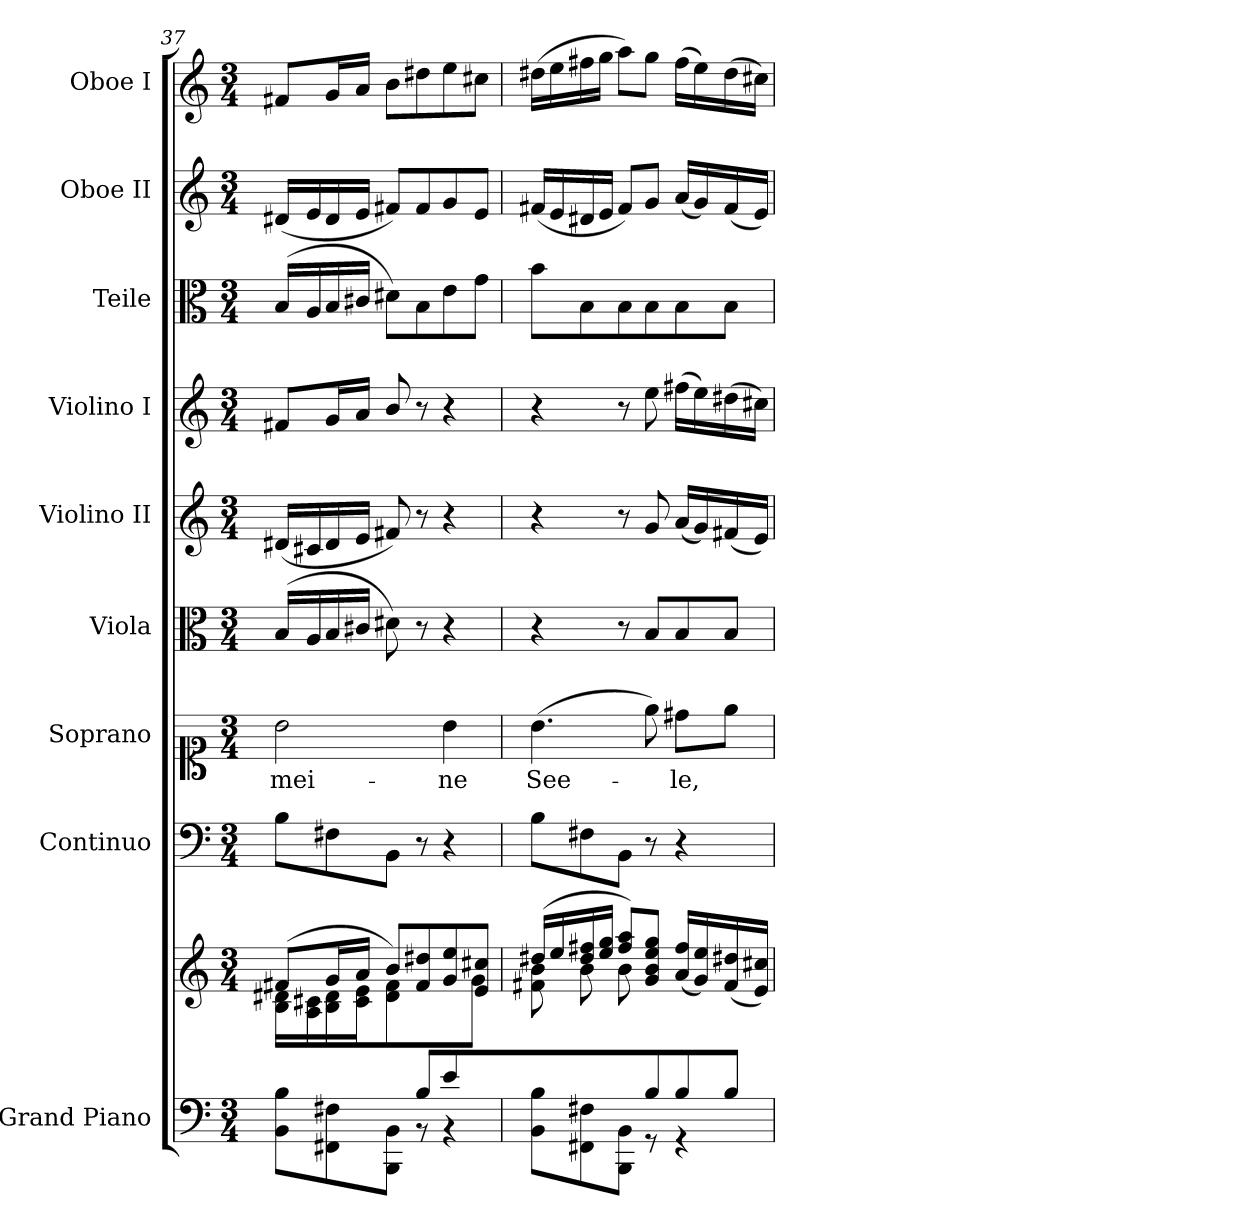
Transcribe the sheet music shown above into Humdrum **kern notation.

**kern	**kern	**kern	**kern	**text	**kern	**kern	**kern	**kern	**kern	**kern
*part9	*part9	*part8	*part7	*part7	*part6	*part5	*part4	*part3	*part2	*part1
*staff10	*staff9	*staff8	*staff7	*staff7	*staff6	*staff5	*staff4	*staff3	*staff2	*staff1
*I"Grand Piano	*	*I"Continuo	*I"Soprano	*	*I"Viola	*I"Violino II	*I"Violino I	*I"Teile	*I"Oboe II	*I"Oboe I
*I'Pno	*	*	*	*	*	*	*	*	*I'Ob	*I'Ob
!!LO:PB:g=z
*clefF4	*clefG2	*clefF4	*clefC1	*	*clefC3	*clefG2	*clefG2	*clefC3	*clefG2	*clefG2
*k[]	*k[]	*k[]	*k[]	*	*k[]	*k[]	*k[]	*k[]	*k[]	*k[]
*M3/4	*M3/4	*M3/4	*M3/4	*	*M3/4	*M3/4	*M3/4	*M3/4	*M3/4	*M3/4
=37	=37	=37	=37	=37	=37	=37	=37	=37	=37	=37
*^	*^	*	*	*	*	*	*	*	*	*
!	!	!	!	!	!	!LO:LY:b	!	!	!	!	!	!
4.ryy	8BB\ 8B\L	(8f#X/L	16B\ 16d#X\LL	8B\L	2b\	mei-	(<16B/LL	(<16d#X/LL	8f#X/L	(<16B/LL	(<16d#X/LL	8f#X/L
.	.	.	16A\ 16c#X\	.	.	.	16A/	16c#X/	.	16A/	16e/	.
.	8FF#X\ 8F#X\	16g/L	16B\ 16d#\	8F#X\	.	.	16B/	16d#/	16g/L	16B/	16d#/	16g/L
.	.	16a/JJ	16c#\ 16e\JJ	.	.	.	16c#X/JJ	16e/JJ	16a/JJ	16c#X/JJ	16e/JJ	16a/JJ
.	8BBB\ 8BB\J	8b/L)	8d#\ 8f#\	8BB\J	.	.	8d#X\)	8f#X/)	8b/	8d#X\L)	8f#X/L)	8b\L
8B/L	8r	8f#/ 8dd#X/	4ryy	8r	.	.	8r	8r	8r	8B\	8f#/	8dd#X\
!	!	!	!	!	!	!LO:LY:b	!	!	!	!	!	!
8e/	4r	8g/ 8ee/	.	4r	4b\	-ne	4r	4r	4r	8e\	8g/	8ee\
8ryy	.	8e/ 8cc#X/J	8g\J	.	.	.	.	.	.	8g\J	8e/J	8cc#X\J
=38	=38	=38	=38	=38	=38	=38	=38	=38	=38	=38	=38	=38
!	!	!	!	!	!	!LO:LY:b	!	!	!	!	!	!
4.ryy	8BB\ 8B\L	(>16dd#X/LL	8f#X\ 8b\L	8B\L	(>4.b\	See-	4r	4r	4r	8b\L	(<16f#X/LL	(>16dd#X\LL
.	.	16ee/	.	.	.	.	.	.	.	.	16e/	16ee\
.	8FF#X\ 8F#X\	16dd#/ 16ff#X/	8b\	8F#X\	.	.	.	.	.	8B\	16d#X/	16ff#X\
.	.	16ee/ 16gg/JJ	.	.	.	.	.	.	.	.	16e/JJ	16gg\JJ
.	8BBB\ 8BB\J	8ff#/ 8aa/L)	8b\	8BB\J	.	.	8r	8r	8r	8B\	8f#/L)	8aa\L)
8B/	8r	8g/ 8b/ 8ee/ 8gg/J	4.ryy	8r	8ee\)	.	8B/L	8g/	8ee\	8B\	8g/J	8gg\J
!	!	!	!	!	!	!LO:LY:b	!	!	!	!	!	!
8B/	4r	(>16a/ 16ff#/LL	.	4r	8dd#X\L	-le,	8B/	(<16a/LL	(>16ff#X\LL	8B\	(<16a/LL	(>16ff#\LL
.	.	16g/ 16ee/)	.	.	.	.	.	16g/)	16ee\)	.	16g/)	16ee\)
8B/J	.	(>16f#/ 16dd#X/	.	.	8ee\J	.	8B/J	(<16f#X/	(>16dd#X\	8B\J	(<16f#/	(>16dd#\
.	.	16e/ 16cc#X/JJ)	.	.	.	.	.	16e/JJ)	16cc#X\JJ)	.	16e/JJ)	16cc#X\JJ)
*v	*v	*	*	*	*	*	*	*	*	*	*	*
*	*v	*v	*	*	*	*	*	*	*	*	*
=	=	=	=	=	=	=	=	=	=	=
*-	*-	*-	*-	*-	*-	*-	*-	*-	*-	*-
